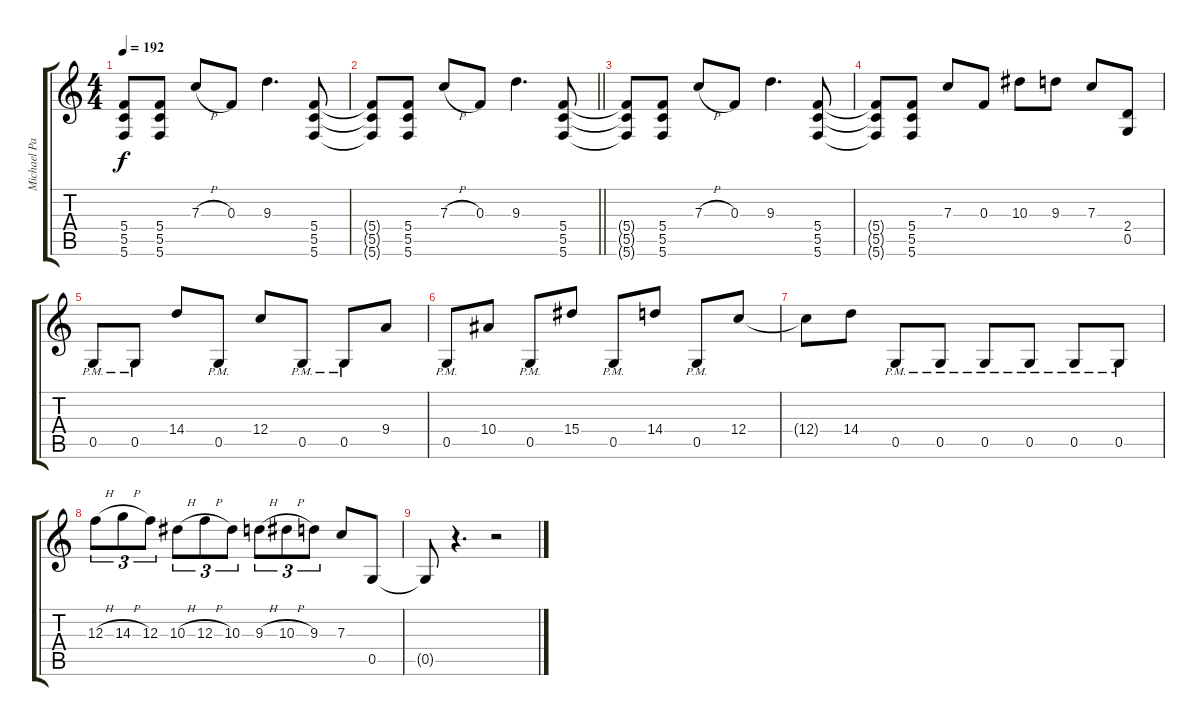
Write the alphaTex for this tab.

\track ("Michael Padget" "Michael Pa") {instrument distortionguitar}
\staff {score tabs}
\tuning (D4 A3 F3 C3 G2 C2) {hide}
\ts (4 4)
\tempo 192
\clef g2
\ks c
(5.4{t} 5.5{t} 5.6{t}).8{dy f} (5.4 5.5 5.6).8 7.3{h}.8 0.3.8 9.3.4{d} (5.4 5.5 5.6).8 |
\barLineRight lightlight
(5.4{t} 5.5{t} 5.6{t}).8 (5.4 5.5 5.6).8 7.3{h}.8 0.3.8 9.3.4{d} (5.4 5.5 5.6).8 |
(5.4{t} 5.5{t} 5.6{t}).8 (5.4 5.5 5.6).8 7.3{h}.8 0.3.8 9.3.4{d} (5.4 5.5 5.6).8 |
(5.4{t} 5.5{t} 5.6{t}).8 (5.4 5.5 5.6).8 7.3.8 0.3.8 10.3.8 9.3.8 7.3.8 (2.4 0.5).8 |
0.5{pm}.8 0.5{pm}.8 14.4.8 0.5{pm}.8 12.4.8 0.5{pm}.8 0.5{pm}.8 9.4.8 |
0.5{pm}.8 10.4.8 0.5{pm}.8 15.4.8 0.5{pm}.8 14.4.8 0.5{pm}.8 12.4.8 |
12.4{t}.8 14.4.8 0.5{pm}.8 0.5{pm}.8 0.5{pm}.8 0.5{pm}.8 0.5{pm}.8 0.5{pm}.8 |
12.3{h}.8{tu (3 2)} 14.3{h}.8{tu (3 2)} 12.3.8{tu (3 2)} 10.3{h}.8{tu (3 2)} 12.3{h}.8{tu (3 2)} 10.3.8{tu (3 2)} 9.3{h}.8{tu (3 2)} 10.3{h}.8{tu (3 2)} 9.3.8{tu (3 2)} 7.3.8 0.5.8 |
0.5{t}.8 r.4{d} r.2
